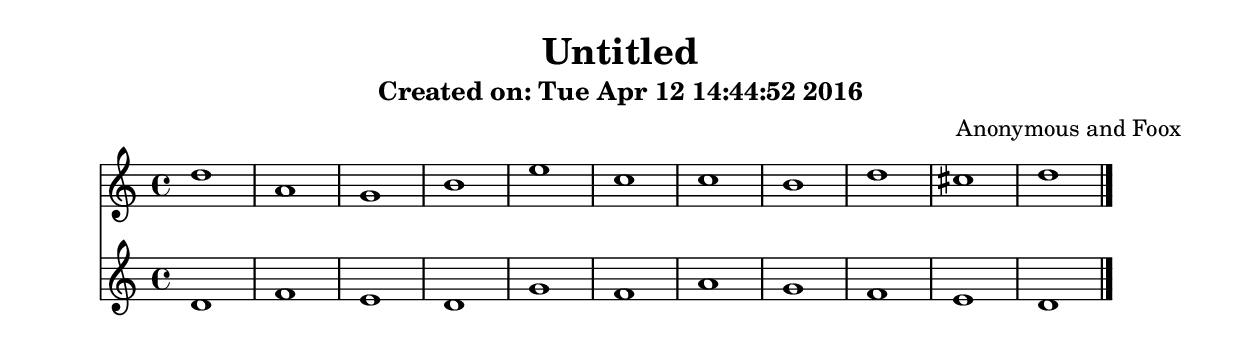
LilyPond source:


\version "2.14.2"

\header {
    title = "Untitled"
    subtitle = "Created on: Tue Apr 12 14:44:52 2016"
    composer = "Anonymous and Foox"
}

result = {
    <<
    \new Staff
    {
        \time 4/4
        \clef treble
        {
            d'' 1 a' g' b' e'' c'' c'' b' d'' cis'' d''
        }
    }
    \new Staff
    {
        \time 4/4
        \clef treble
        {
            d' 1 f' e' d' g' f' a' g' f' e' d' \bar "|."
        }
    }
    >>
}

\paper {
    raggedbottom = ##t
    indent = 7. \mm
    linewidth = 183.5 \mm
    betweensystemspace = 25\mm
    betweensystempadding = 0\mm
}

\score{
    \result
    \midi {
        \context {
            \Score
            tempoWholesPerMinute = #(ly:make-moment 160 4)
        }
    }
    \layout {}
}
